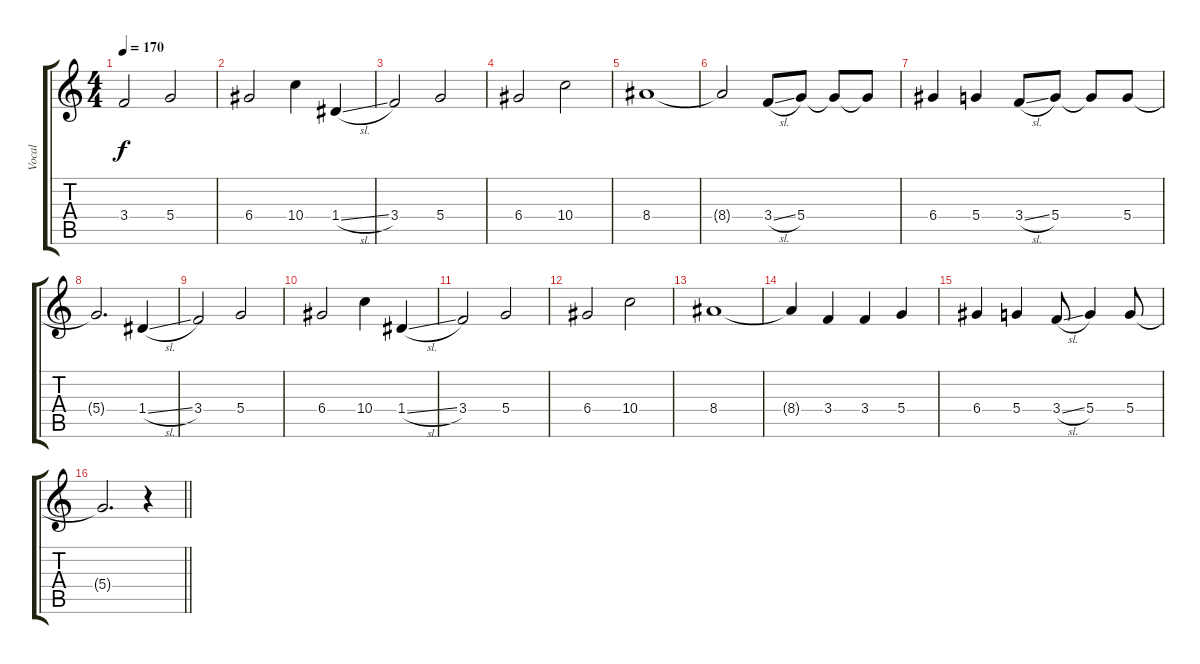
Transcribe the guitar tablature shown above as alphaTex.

\track ("Vocal" "Vocal") {instrument acousticguitarnylon}
\staff {score tabs}
\tuning (E4 B3 G3 D3 A2 E2) {hide}
\ts (4 4)
\tempo 170
\clef g2
\ks c
3.4.2{dy f} 5.4.2 |
6.4.2 10.4.4 1.4{sl}.4 |
3.4.2 5.4.2 |
6.4.2 10.4.2 |
8.4.1 |
8.4{t}.2 3.4{sl}.8 5.4.8 5.4{t}.8 5.4{t}.8 |
6.4.4 5.4.4 3.4{sl}.8 5.4.8 5.4{t}.8 5.4.8 |
5.4{t}.2{d} 1.4{sl}.4 |
3.4.2 5.4.2 |
6.4.2 10.4.4 1.4{sl}.4 |
3.4.2 5.4.2 |
6.4.2 10.4.2 |
8.4.1 |
8.4{t}.4 3.4.4 3.4.4 5.4.4 |
6.4.4 5.4.4 3.4{sl}.8 5.4.4 5.4.8 |
\barLineRight lightlight
5.4{t}.2{d} r.4
